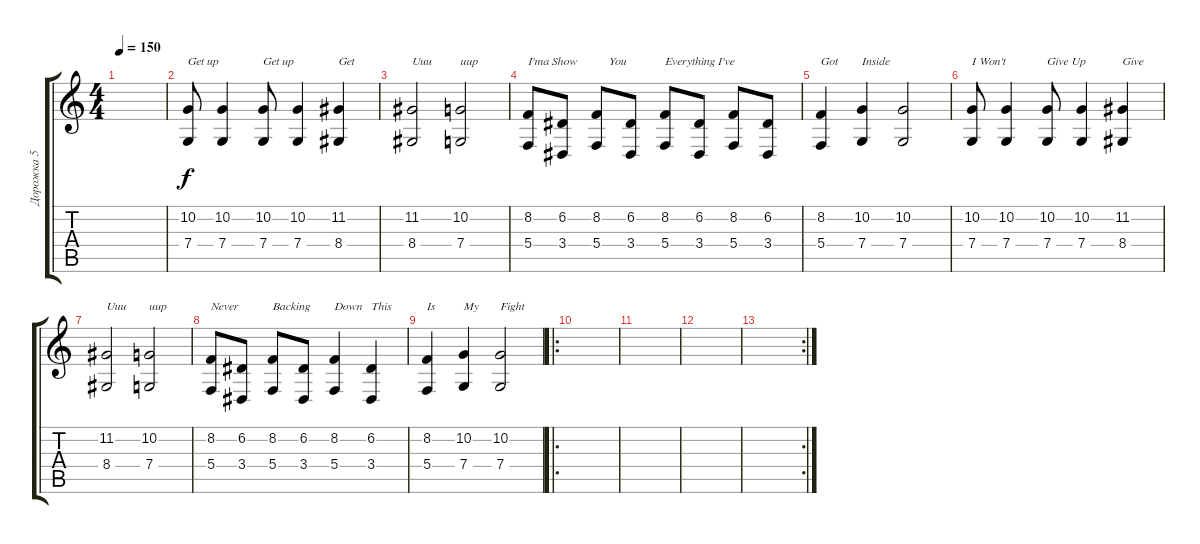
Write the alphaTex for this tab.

\track ("Дорожка 5" "Дорожка 5") {instrument violin}
\staff {score tabs}
\tuning (D4 A3 F3 C3 G2 C2) {hide}
\ts (4 4)
\tempo 150
\clef g2
\ks c
|
(10.2 7.4).8{txt "Get up"} (10.2 7.4).4 (10.2 7.4).8{txt "Get up"} (10.2 7.4).4 (11.2 8.4).4{txt "Get"} |
(11.2 8.4).2{txt "Uuu"} (10.2 7.4).2{txt "uup"} |
(8.2 5.4).8{txt "I'ma Show"} (6.2 3.4).8 (8.2 5.4).8{txt "    You"} (6.2 3.4).8 (8.2 5.4).8{txt "Everything I've"} (6.2 3.4).8 (8.2 5.4).8 (6.2 3.4).8 |
(8.2 5.4).4{txt "Got"} (10.2 7.4).4{txt "Inside"} (10.2 7.4).2 |
(10.2 7.4).8{txt "I Won't"} (10.2 7.4).4 (10.2 7.4).8{txt "Give Up"} (10.2 7.4).4 (11.2 8.4).4{txt "Give"} |
(11.2 8.4).2{txt "Uuu"} (10.2 7.4).2{txt "uup"} |
(8.2 5.4).8{txt "Never"} (6.2 3.4).8 (8.2 5.4).8{txt "Backing"} (6.2 3.4).8 (8.2 5.4).4{txt "Down"} (6.2 3.4).4{txt "This"} |
(8.2 5.4).4{txt "Is"} (10.2 7.4).4{txt "My"} (10.2 7.4).2{txt "Fight"} |
\ro
|
|
|
\rc 2
